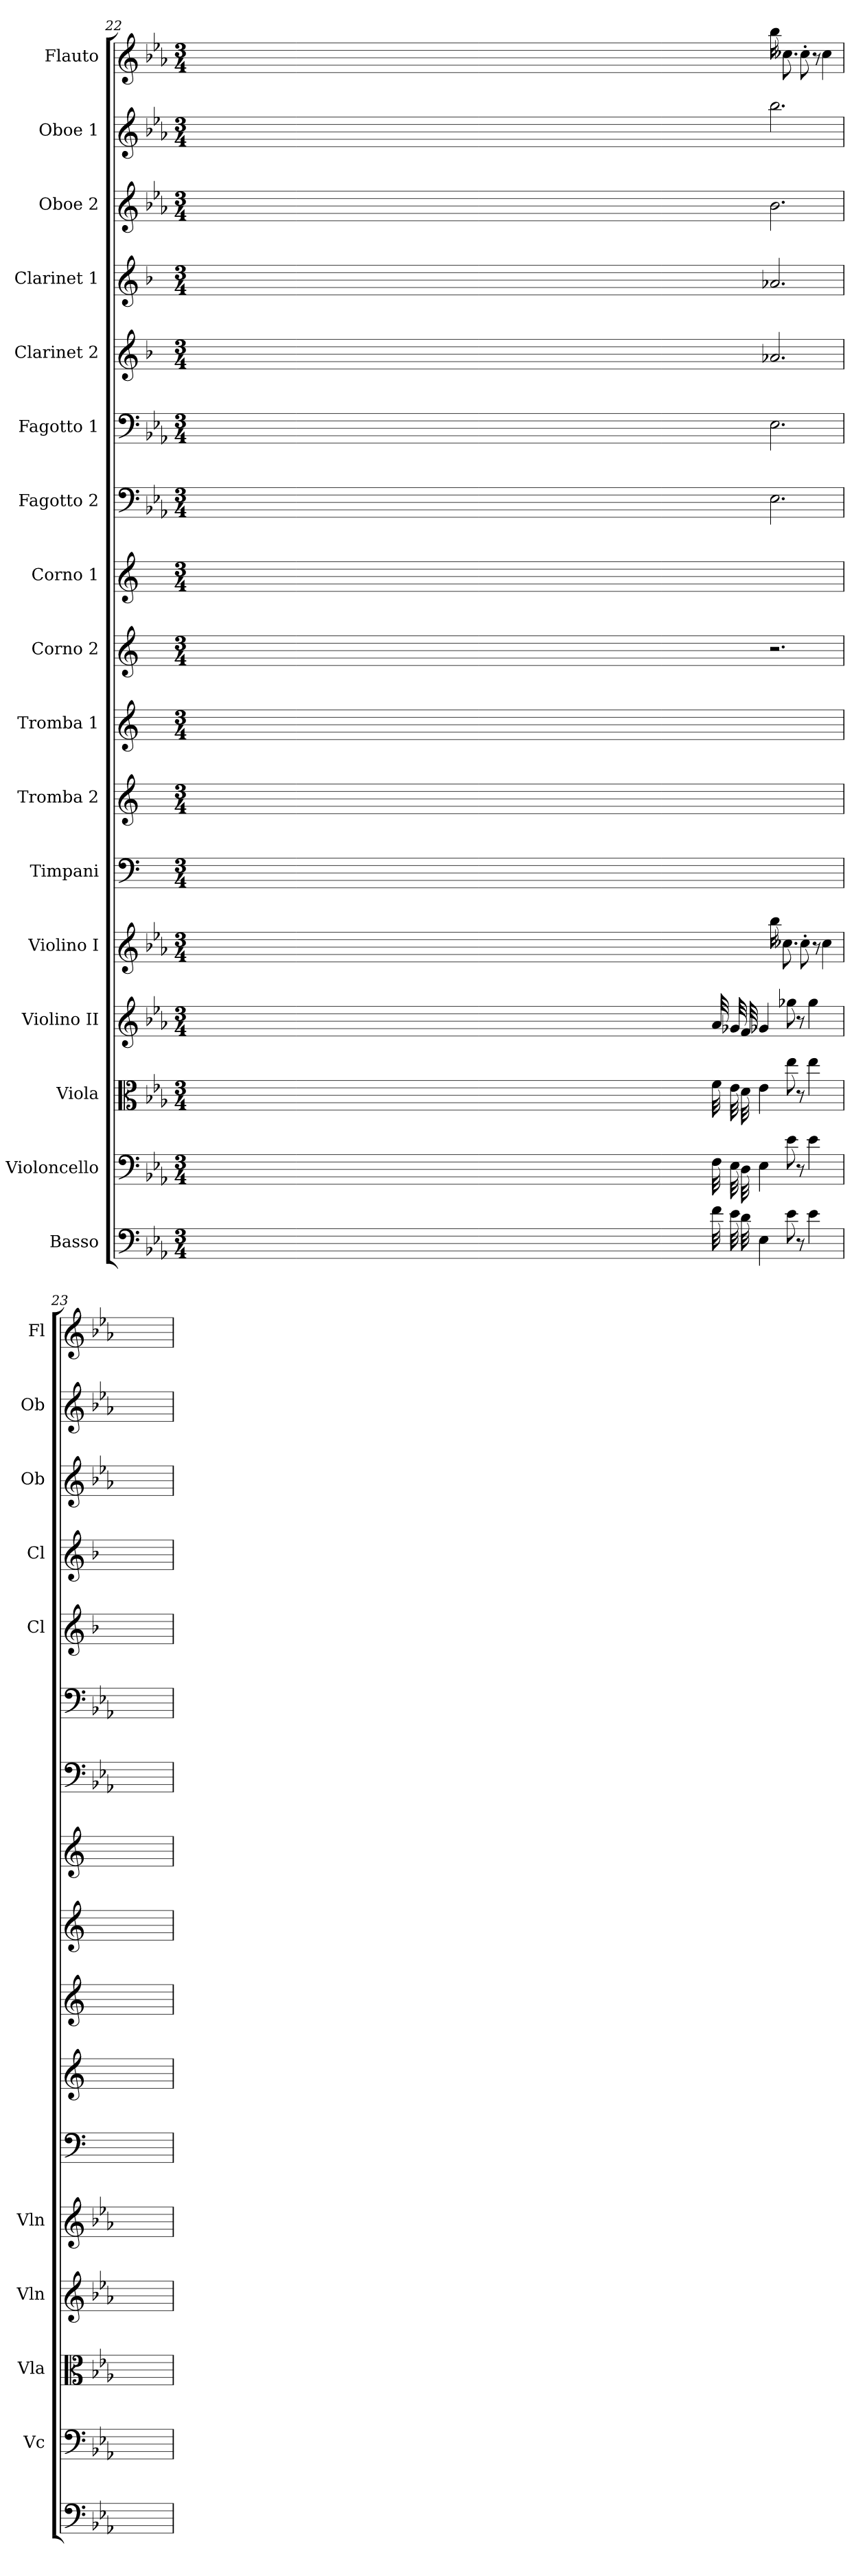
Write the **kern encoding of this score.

**kern	**kern	**kern	**kern	**kern	**kern	**kern	**kern	**kern	**kern	**kern	**kern	**kern	**kern	**kern	**kern	**kern
*part17	*part16	*part15	*part14	*part13	*part12	*part11	*part10	*part9	*part8	*part7	*part6	*part5	*part4	*part3	*part2	*part1
*staff17	*staff16	*staff15	*staff14	*staff13	*staff12	*staff11	*staff10	*staff9	*staff8	*staff7	*staff6	*staff5	*staff4	*staff3	*staff2	*staff1
*I"Basso	*I"Violoncello	*I"Viola	*I"Violino II	*I"Violino I	*I"Timpani	*I"Tromba 2	*I"Tromba 1	*I"Corno 2	*I"Corno 1	*I"Fagotto 2	*I"Fagotto 1	*I"Clarinet 2	*I"Clarinet 1	*I"Oboe 2	*I"Oboe 1	*I"Flauto
*	*I'Vc	*I'Vla	*I'Vln	*I'Vln	*	*	*	*	*	*	*	*I'Cl	*I'Cl	*I'Ob	*I'Ob	*I'Fl
*clefF4	*clefF4	*clefC3	*clefG2	*clefG2	*clefF4	*clefG2	*clefG2	*clefG2	*clefG2	*clefF4	*clefF4	*clefG2	*clefG2	*clefG2	*clefG2	*clefG2
*ITrd7c12	*	*	*	*	*	*ITrd-2c-3	*ITrd-2c-3	*ITrd5c9	*ITrd5c9	*	*	*ITrd1c2	*ITrd1c2	*	*	*
*k[b-e-a-]	*k[b-e-a-]	*k[b-e-a-]	*k[b-e-a-]	*k[b-e-a-]	*	*	*	*	*	*k[b-e-a-]	*k[b-e-a-]	*k[b-e-a-]	*k[b-e-a-]	*k[b-e-a-]	*k[b-e-a-]	*k[b-e-a-]
*M3/4	*M3/4	*M3/4	*M3/4	*M3/4	*M3/4	*M3/4	*M3/4	*M3/4	*M3/4	*M3/4	*M3/4	*M3/4	*M3/4	*M3/4	*M3/4	*M3/4
=22	=22	=22	=22	=22	=22	=22	=22	=22	=22	=22	=22	=22	=22	=22	=22	=22
2.ryy	2.ryy	2.ryy	2.ryy	2.ryy	2.ryy	2.ryy	2.ryy	2.ryy	2.ryy	2.ryy	2.ryy	2.ryy	2.ryy	2.ryy	2.ryy	2.ryy
4ryy	4ryy	4ryy	4ryy	4ryy	4ryy	4ryy	4ryy	4ryy	4ryy	4ryy	4ryy	4ryy	4ryy	4ryy	4ryy	4ryy
1ryy	1ryy	1ryy	1ryy	1ryy	1ryy	1ryy	1ryy	1ryy	1ryy	1ryy	1ryy	1ryy	1ryy	1ryy	1ryy	1ryy
1ryy	1ryy	1ryy	1ryy	1ryy	1ryy	1ryy	1ryy	1ryy	1ryy	1ryy	1ryy	1ryy	1ryy	1ryy	1ryy	1ryy
1ryy	1ryy	1ryy	1ryy	1ryy	1ryy	1ryy	1ryy	1ryy	1ryy	1ryy	1ryy	1ryy	1ryy	1ryy	1ryy	1ryy
1ryy	1ryy	1ryy	1ryy	1ryy	1ryy	1ryy	1ryy	1ryy	1ryy	1ryy	1ryy	1ryy	1ryy	1ryy	1ryy	1ryy
1ryy	1ryy	1ryy	1ryy	1ryy	1ryy	1ryy	1ryy	1ryy	1ryy	1ryy	1ryy	1ryy	1ryy	1ryy	1ryy	1ryy
1ryy	1ryy	1ryy	1ryy	1ryy	1ryy	1ryy	1ryy	1ryy	1ryy	1ryy	1ryy	1ryy	1ryy	1ryy	1ryy	1ryy
1ryy	1ryy	1ryy	1ryy	1ryy	1ryy	1ryy	1ryy	1ryy	1ryy	1ryy	1ryy	1ryy	1ryy	1ryy	1ryy	1ryy
1ryy	1ryy	1ryy	1ryy	1ryy	1ryy	1ryy	1ryy	1ryy	1ryy	1ryy	1ryy	1ryy	1ryy	1ryy	1ryy	1ryy
1ryy	1ryy	1ryy	1ryy	1ryy	1ryy	1ryy	1ryy	1ryy	1ryy	1ryy	1ryy	1ryy	1ryy	1ryy	1ryy	1ryy
1ryy	1ryy	1ryy	1ryy	1ryy	1ryy	1ryy	1ryy	1ryy	1ryy	1ryy	1ryy	1ryy	1ryy	1ryy	1ryy	1ryy
1ryy	1ryy	1ryy	1ryy	1ryy	1ryy	1ryy	1ryy	1ryy	1ryy	1ryy	1ryy	1ryy	1ryy	1ryy	1ryy	1ryy
1ryy	1ryy	1ryy	1ryy	1ryy	1ryy	1ryy	1ryy	1ryy	1ryy	1ryy	1ryy	1ryy	1ryy	1ryy	1ryy	1ryy
1ryy	1ryy	1ryy	1ryy	1ryy	1ryy	1ryy	1ryy	1ryy	1ryy	1ryy	1ryy	1ryy	1ryy	1ryy	1ryy	1ryy
2.ryy	2.ryy	2.ryy	2.ryy	2ryy	2ryy	2ryy	2ryy	2ryy	2ryy	2ryy	2ryy	2ryy	2ryy	2ryy	2ryy	2ryy
.	.	.	.	4ryy	4ryy	4ryy	4ryy	4ryy	4ryy	4ryy	4ryy	4ryy	4ryy	4ryy	4ryy	4ryy
32F	32F	32f	32a-	4ryy	4ryy	4ryy	4ryy	4ryy	4ryy	4ryy	4ryy	4ryy	4ryy	4ryy	4ryy	4ryy
32E-	32E-	32e-	32g-X	.	.	.	.	.	.	.	.	.	.	.	.	.
32D	32D	32d	32f	.	.	.	.	.	.	.	.	.	.	.	.	.
4EE-	4E-	4e-	4g-X	.	.	.	.	.	.	.	.	.	.	.	.	.
.	.	.	.	16bb-	2.ryy	2.ryy	2.ryy	2.r	2.ryy	2.E-	2.E-	2.g-X	2.g-X	2.b-	2.bb-	16bb-
.	.	.	.	8.cc-X	.	.	.	.	.	.	.	.	.	.	.	8.cc-X
8E-	8e-	8ee-	8gg-X	.	.	.	.	.	.	.	.	.	.	.	.	.
8r	8r	8r	8r	.	.	.	.	.	.	.	.	.	.	.	.	.
.	.	.	.	8cc-'	.	.	.	.	.	.	.	.	.	.	.	8cc-'
4E-	4e-	4ee-	4gg-	.	.	.	.	.	.	.	.	.	.	.	.	.
.	.	.	.	8r	.	.	.	.	.	.	.	.	.	.	.	8r
.	.	.	.	4cc-	.	.	.	.	.	.	.	.	.	.	.	4cc-
8ryy	8ryy	8ryy	8ryy	.	.	.	.	.	.	.	.	.	.	.	.	.
32ryy	32ryy	32ryy	32ryy	.	.	.	.	.	.	.	.	.	.	.	.	.
=23	=23	=23	=23	=23	=23	=23	=23	=23	=23	=23	=23	=23	=23	=23	=23	=23
4ryy	4ryy	4ryy	4ryy	4ryy	4ryy	4ryy	4ryy	4ryy	4ryy	4ryy	4ryy	4ryy	4ryy	4ryy	4ryy	4ryy
=	=	=	=	=	=	=	=	=	=	=	=	=	=	=	=	=
*-	*-	*-	*-	*-	*-	*-	*-	*-	*-	*-	*-	*-	*-	*-	*-	*-
